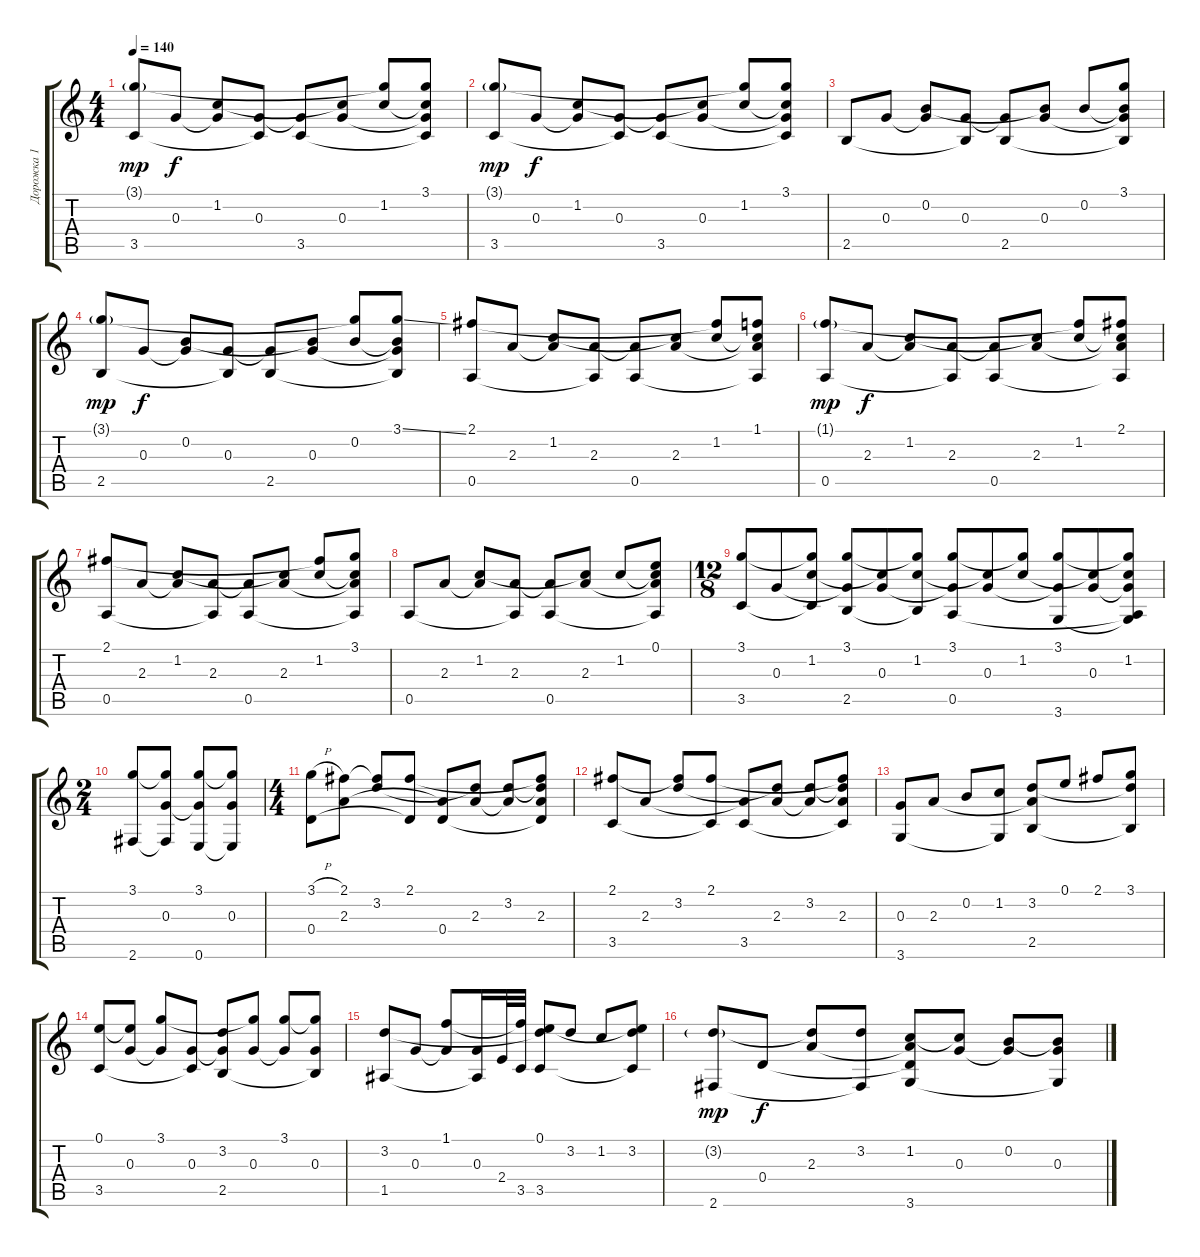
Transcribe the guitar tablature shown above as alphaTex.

\track ("Дорожка 1" "Дорожка 1") {instrument acousticguitarsteel}
\staff {score tabs}
\tuning (E4 B3 G3 D3 A2 E2) {hide}
\ts (4 4)
\tempo 140
\clef g2
\ks c
(3.1{g} 3.5).8{dy mp} 0.3.8{dy f} (1.2 0.3{t}).8 (0.3 3.5{t}).8 (0.3{t} 3.5).8 (1.2{t} 0.3).8 (3.1{t} 1.2).8 (3.1 1.2{t} 0.3{t} 3.5{t}).8 |
(3.1{g} 3.5).8{dy mp} 0.3.8{dy f} (1.2 0.3{t}).8 (0.3 3.5{t}).8 (0.3{t} 3.5).8 (1.2{t} 0.3).8 (3.1{t} 1.2).8 (3.1 1.2{t} 0.3{t} 3.5{t}).8 |
2.5.8 0.3.8 (0.2 0.3{t}).8 (0.3 2.5{t}).8 (0.3{t} 2.5).8 (0.2{t} 0.3).8 0.2.8 (3.1 0.2{t} 0.3{t} 2.5{t}).8 |
(3.1{g} 2.5).8{dy mp} 0.3.8{dy f} (0.2 0.3{t}).8 (0.3 2.5{t}).8 (0.3{t} 2.5).8 (0.2{t} 0.3).8 (3.1{t} 0.2).8 (3.1{ss} 0.2{t} 0.3{t} 2.5{t}).8 |
(2.1 0.5).8 2.3.8 (1.2 2.3{t}).8 (2.3 0.5{t}).8 (2.3{t} 0.5).8 (1.2{t} 2.3).8 (2.1{t} 1.2).8 (1.1 1.2{t} 2.3{t} 0.5{t}).8 |
(1.1{g} 0.5).8{dy mp} 2.3.8{dy f} (1.2 2.3{t}).8 (2.3 0.5{t}).8 (2.3{t} 0.5).8 (1.2{t} 2.3).8 (1.1{t} 1.2).8 (2.1 1.2{t} 2.3{t} 0.5{t}).8 |
(2.1 0.5).8 2.3.8 (1.2 2.3{t}).8 (2.3 0.5{t}).8 (2.3{t} 0.5).8 (1.2{t} 2.3).8 (2.1{t} 1.2).8 (3.1 1.2{t} 2.3{t} 0.5{t}).8 |
0.5.8 2.3.8 (1.2 2.3{t}).8 (2.3 0.5{t}).8 (2.3{t} 0.5).8 (1.2{t} 2.3).8 1.2.8 (0.1 1.2{t} 2.3{t} 0.5{t}).8 |
\ts (12 8)
(3.1 3.5).8 0.3.8 (3.1{t} 1.2 3.5{t}).8 (3.1 0.3{t} 2.5).8 (1.2{t} 0.3).8 (3.1{t} 1.2 2.5{t}).8 (3.1 0.3{t} 0.5).8 (1.2{t} 0.3).8 (3.1{t} 1.2).8 (3.1 0.3{t} 3.6).8 (1.2{t} 0.3).8 (3.1{t} 1.2 0.3{t} 0.5{t} 3.6{t}).8 |
\ts (2 4)
(3.1 2.6).8 (3.1{t} 0.3 2.6{t}).8 (3.1 0.3{t} 0.6).8 (3.1{t} 0.3 0.6{t}).8 |
\ts (4 4)
(3.1{h} 0.4).8 (2.1 2.3).8 (2.1{t} 3.2).8 (2.1 0.4{t}).8 (2.3{t} 0.4).8 (3.2{t} 2.3).8 (3.2 2.3{t}).8 (2.1{t} 3.2{t} 2.3 0.4{t}).8 |
(2.1 3.5).8 2.3.8 (2.1{t} 3.2).8 (2.1 3.5{t}).8 (2.3{t} 3.5).8 (3.2{t} 2.3).8 (3.2 2.3{t}).8 (2.1{t} 3.2{t} 2.3 3.5{t}).8 |
(0.3 3.6).8 2.3.8 0.2.8 (1.2 3.6{t}).8 (3.2 2.3{t} 2.5).8 0.1.8 2.1.8 (3.1 3.2{t} 2.5{t}).8 |
(0.1 3.5).8 (0.1{t} 0.3).8 (3.1 0.3{t}).8 (0.3 3.5{t}).8 (3.2 0.3{t} 2.5).8 (3.1{t} 0.3).8 (3.1 0.3{t}).8 (3.1{t} 0.3 2.5{t}).8 |
(3.2 1.5).8 0.3.8 (1.1 0.3{t}).8 (0.3 1.5{t}).16 2.4.32 (1.1{t} 3.5).32 (0.1 3.2{t} 3.5).8 3.2.8 1.2.8 (0.1{t} 3.2 3.5{t}).8 |
(3.2{g} 2.6).8{dy mp} 0.4.8{dy f} (3.2{t} 2.3).8 (3.2 2.6{t}).8 (1.2 2.3{t} 0.4{t} 3.6).8 (1.2{t} 0.3).8 (0.2 0.3{t}).8 (0.2{t} 0.3 3.6{t}).8
